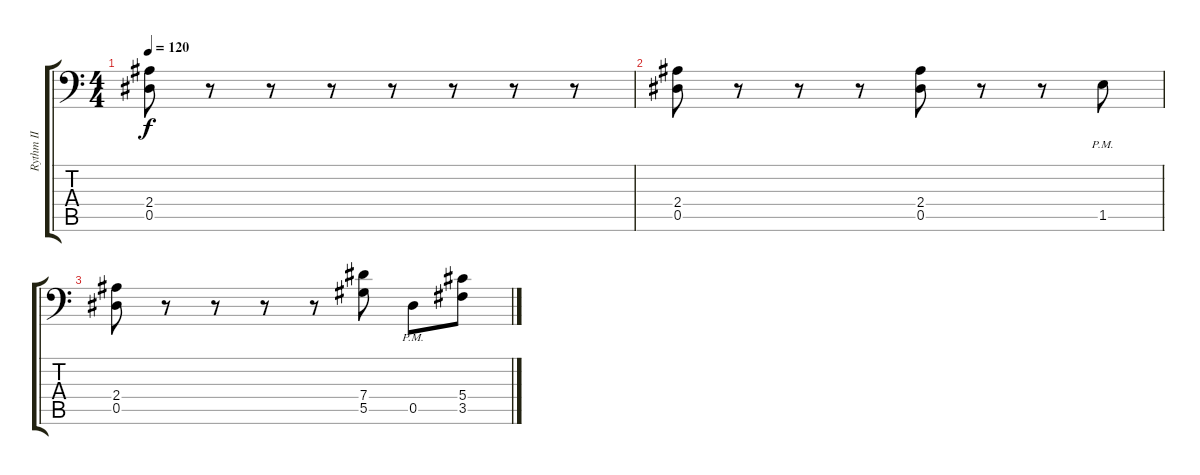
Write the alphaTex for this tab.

\track ("Rythm II" "Rythm II") {instrument distortionguitar}
\staff {score tabs}
\tuning (Bb3 F3 Db3 Ab2 Eb2 Bb1) {hide}
\ts (4 4)
\tempo 120
\clef f4
\ks c
(2.4 0.5).8{dy f} r.8 r.8 r.8 r.8 r.8 r.8 r.8 |
(2.4 0.5).8 r.8 r.8 r.8 (2.4 0.5).8 r.8 r.8 1.5{pm}.8 |
(2.4 0.5).8 r.8 r.8 r.8 r.8 (7.4 5.5).8 0.5{pm}.8 (5.4 3.5).8
